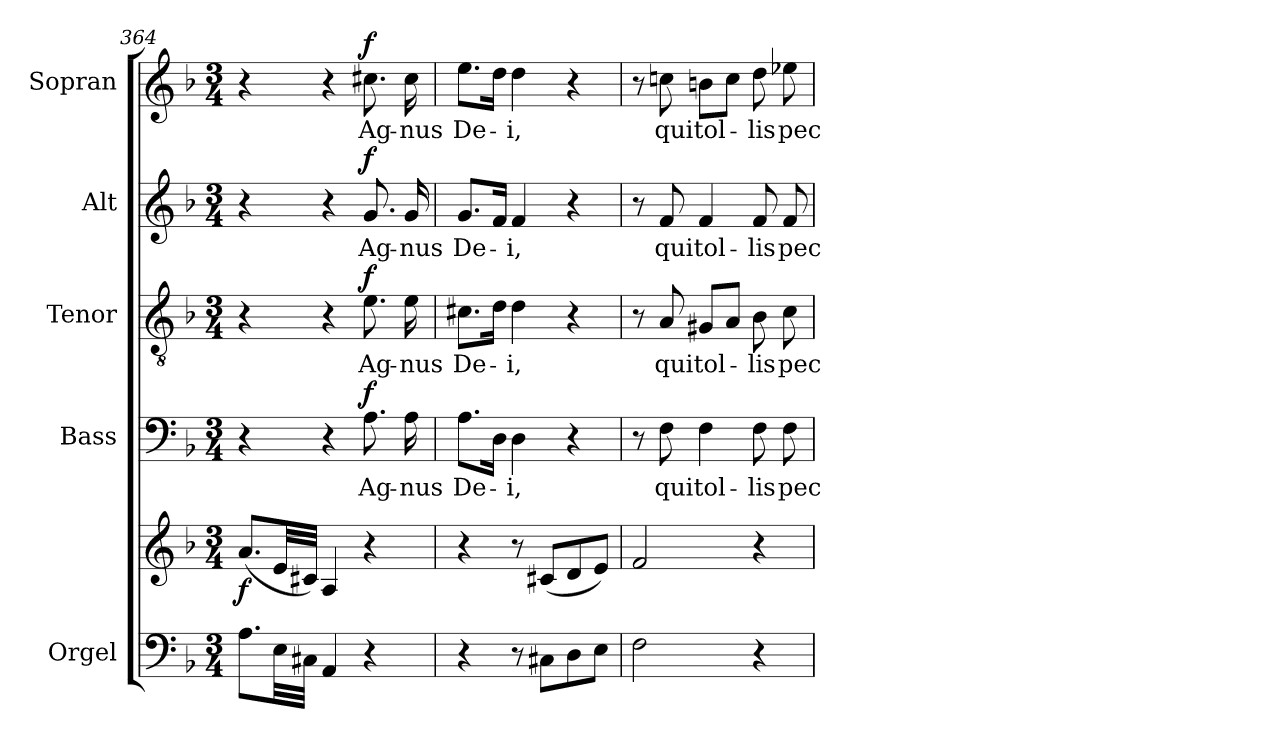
**kern	**kern	**dynam	**kern	**text	**dynam	**kern	**text	**dynam	**kern	**text	**dynam	**kern	**text	**dynam
*part5	*part5	*part5	*part4	*part4	*part4	*part3	*part3	*part3	*part2	*part2	*part2	*part1	*part1	*part1
*staff6	*staff5	*staff5/6	*staff4	*staff4	*staff4	*staff3	*staff3	*staff3	*staff2	*staff2	*staff2	*staff1	*staff1	*staff1
*I"Orgel	*	*	*I"Bass	*	*	*I"Tenor	*	*	*I"Alt	*	*	*I"Sopran	*	*
*I'Org.	*	*	*I'B.	*	*	*I'T.	*	*	*I'A.	*	*	*I'S.	*	*
!!LO:PB:g=z
*clefF4	*clefG2	*	*clefF4	*	*	*clefGv2	*	*	*clefG2	*	*	*clefG2	*	*
*k[b-]	*k[b-]	*	*k[b-]	*	*	*k[b-]	*	*	*k[b-]	*	*	*k[b-]	*	*
*F:	*F:	*	*F:	*	*	*F:	*	*	*F:	*	*	*F:	*	*
*M3/4	*M3/4	*	*M3/4	*	*	*M3/4	*	*	*M3/4	*	*	*M3/4	*	*
=364	=364	=364	=364	=364	=364	=364	=364	=364	=364	=364	=364	=364	=364	=364
!	!	!LO:DY:b	!	!	!	!	!	!	!	!	!	!	!	!
8.A\L	(<8.a/L	f	4r	.	.	4r	.	.	4r	.	.	4r	.	.
32E\LL	32e/LL	.	.	.	.	.	.	.	.	.	.	.	.	.
32C#X\JJJ	32c#X/JJJ)	.	.	.	.	.	.	.	.	.	.	.	.	.
4AA/	4A/	.	4r	.	.	4r	.	.	4r	.	.	4r	.	.
!	!	!	!	!LO:LY:b	!LO:DY:a	!	!LO:LY:b	!LO:DY:a	!	!LO:LY:b	!LO:DY:a	!	!LO:LY:b	!LO:DY:a
4r	4r	.	8.A\	Ag-	f	8.e\	Ag-	f	8.g/	Ag-	f	8.cc#X\	Ag-	f
!	!	!	!	!LO:LY:b	!	!	!LO:LY:b	!	!	!LO:LY:b	!	!	!LO:LY:b	!
.	.	.	16A\	-nus	.	16e\	-nus	.	16g/	-nus	.	16cc#\	-nus	.
=365	=365	=365	=365	=365	=365	=365	=365	=365	=365	=365	=365	=365	=365	=365
!	!	!	!	!LO:LY:b	!	!	!LO:LY:b	!	!	!LO:LY:b	!	!	!LO:LY:b	!
4r	4r	.	8.A\L	De-	.	8.c#X\L	De-	.	8.g/L	De-	.	8.ee\L	De-	.
.	.	.	16D\Jk	.	.	16d\Jk	.	.	16f/Jk	.	.	16dd\Jk	.	.
!	!	!	!	!LO:LY:b	!	!	!LO:LY:b	!	!	!LO:LY:b	!	!	!LO:LY:b	!
8r	8r	.	4D\	-i,	.	4d\	-i,	.	4f/	-i,	.	4dd\	-i,	.
8C#X\L	(<8c#X/L	.	.	.	.	.	.	.	.	.	.	.	.	.
8D\	8d/	.	4r	.	.	4r	.	.	4r	.	.	4r	.	.
8E\J	8e/J)	.	.	.	.	.	.	.	.	.	.	.	.	.
=366	=366	=366	=366	=366	=366	=366	=366	=366	=366	=366	=366	=366	=366	=366
2F\	2f/	.	8r	.	.	8r	.	.	8r	.	.	8r	.	.
!	!	!	!	!LO:LY:b	!	!	!LO:LY:b	!	!	!LO:LY:b	!	!	!LO:LY:b	!
.	.	.	8F\	qui	.	8A/	qui	.	8f/	qui	.	8ccn\	qui	.
!	!	!	!	!LO:LY:b	!	!	!LO:LY:b	!	!	!LO:LY:b	!	!	!LO:LY:b	!
.	.	.	4F\	tol-	.	8G#X/L	tol-	.	4f/	tol-	.	8bn\L	tol-	.
.	.	.	.	.	.	8A/J	.	.	.	.	.	8cc\J	.	.
!	!	!	!	!LO:LY:b	!	!	!LO:LY:b	!	!	!LO:LY:b	!	!	!LO:LY:b	!
4r	4r	.	8F\	-lis	.	8B-\	-lis	.	8f/	-lis	.	8dd\	-lis	.
!	!	!	!	!LO:LY:b	!	!	!LO:LY:b	!	!	!LO:LY:b	!	!	!LO:LY:b	!
.	.	.	8F\	pec-	.	8c\	pec-	.	8f/	pec-	.	8ee-X\	pec-	.
=	=	=	=	=	=	=	=	=	=	=	=	=	=	=
*-	*-	*-	*-	*-	*-	*-	*-	*-	*-	*-	*-	*-	*-	*-
